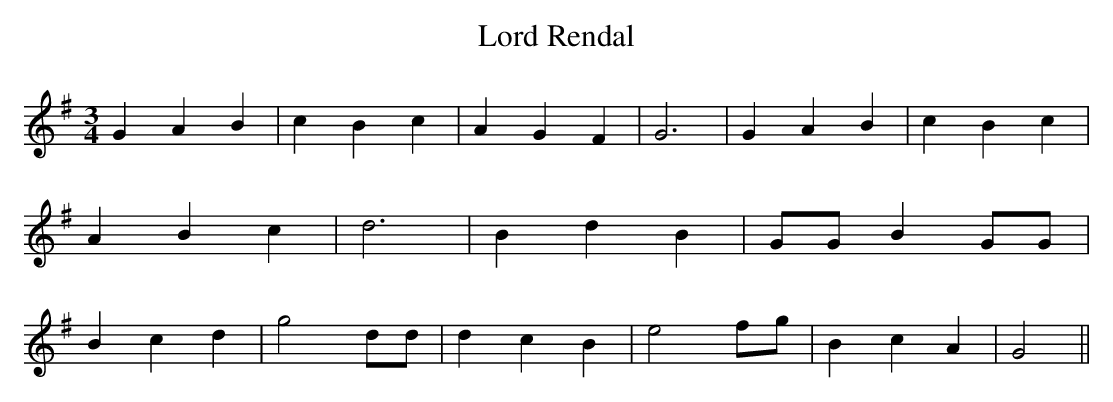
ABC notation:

X:1
T:Lord Rendal
M:3/4
L:1/4
K:G
 G A B| c B c| A G F| G3| G A B| c B c| A B c| d3| B d B| G/2G/2 B G/2G/2|\
 B c d| g2 d/2d/2| d c B| e2f/2-g/2| B c A| G2||
